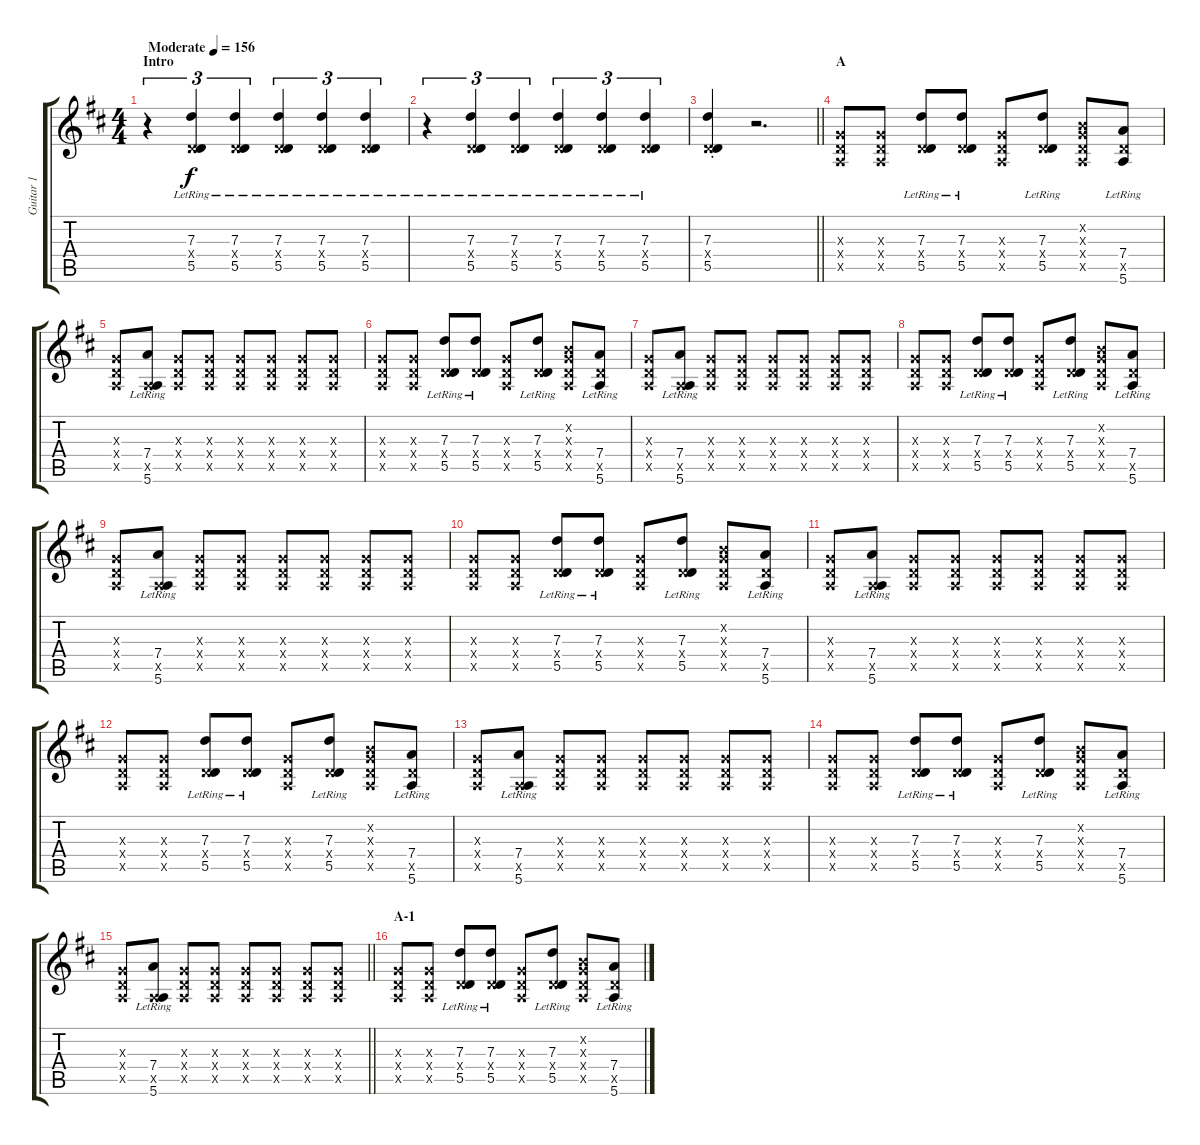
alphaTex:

\track ("Guitar 1" "Guitar 1") {instrument electricguitarjazz}
\staff {score tabs}
\tuning (E4 B3 G3 D3 A2 E2) {hide}
\ts (4 4)
\section ("" "Intro")
\tempo (156 "Moderate")
\clef g2
\ks d
r.4{tu (3 2) dy f instrument electricguitarjazz} (7.3{lr} 0.4{x} 5.5{lr}).4{tu (3 2)} (7.3{lr} 0.4{x} 5.5{lr}).4{tu (3 2)} (7.3{lr} 0.4{x} 5.5{lr}).4{tu (3 2)} (7.3{lr} 0.4{x} 5.5{lr}).4{tu (3 2)} (7.3{lr} 0.4{x} 5.5{lr}).4{tu (3 2)} |
r.4{tu (3 2)} (7.3{lr} 0.4{x} 5.5{lr}).4{tu (3 2)} (7.3{lr} 0.4{x} 5.5{lr}).4{tu (3 2)} (7.3{lr} 0.4{x} 5.5{lr}).4{tu (3 2)} (7.3{lr} 0.4{x} 5.5{lr}).4{tu (3 2)} (7.3{lr} 0.4{x} 5.5{lr}).4{tu (3 2)} |
\barLineRight lightlight
(7.3{st} 0.4{x} 5.5{st}).4 r.2{d} |
\section ("" "A")
(0.3{x} 0.4{x} 0.5{x}).8 (0.3{x} 0.4{x} 0.5{x}).8 (7.3{lr} 0.4{x} 5.5{lr}).8 (7.3{lr} 0.4{x} 5.5{lr}).8 (0.3{x} 0.4{x} 0.5{x}).8 (7.3{lr} 0.4{x} 5.5{lr}).8 (0.2{x} 0.3{x} 0.4{x} 0.5{x}).8 (7.4{lr} 5.5{x} 5.6{lr}).8 |
(0.3{x} 0.4{x} 0.5{x}).8 (7.4{lr} 0.5{x} 5.6{lr}).8 (0.3{x} 0.4{x} 0.5{x}).8 (0.3{x} 0.4{x} 0.5{x}).8 (0.3{x} 0.4{x} 0.5{x}).8 (0.3{x} 0.4{x} 0.5{x}).8 (0.3{x} 0.4{x} 0.5{x}).8 (0.3{x} 0.4{x} 0.5{x}).8 |
(0.3{x} 0.4{x} 0.5{x}).8 (0.3{x} 0.4{x} 0.5{x}).8 (7.3{lr} 0.4{x} 5.5{lr}).8 (7.3{lr} 0.4{x} 5.5{lr}).8 (0.3{x} 0.4{x} 0.5{x}).8 (7.3{lr} 0.4{x} 5.5{lr}).8 (0.2{x} 0.3{x} 0.4{x} 0.5{x}).8 (7.4{lr} 5.5{x} 5.6{lr}).8 |
(0.3{x} 0.4{x} 0.5{x}).8 (7.4{lr} 0.5{x} 5.6{lr}).8 (0.3{x} 0.4{x} 0.5{x}).8 (0.3{x} 0.4{x} 0.5{x}).8 (0.3{x} 0.4{x} 0.5{x}).8 (0.3{x} 0.4{x} 0.5{x}).8 (0.3{x} 0.4{x} 0.5{x}).8 (0.3{x} 0.4{x} 0.5{x}).8 |
(0.3{x} 0.4{x} 0.5{x}).8 (0.3{x} 0.4{x} 0.5{x}).8 (7.3{lr} 0.4{x} 5.5{lr}).8 (7.3{lr} 0.4{x} 5.5{lr}).8 (0.3{x} 0.4{x} 0.5{x}).8 (7.3{lr} 0.4{x} 5.5{lr}).8 (0.2{x} 0.3{x} 0.4{x} 0.5{x}).8 (7.4{lr} 5.5{x} 5.6{lr}).8 |
(0.3{x} 0.4{x} 0.5{x}).8 (7.4{lr} 0.5{x} 5.6{lr}).8 (0.3{x} 0.4{x} 0.5{x}).8 (0.3{x} 0.4{x} 0.5{x}).8 (0.3{x} 0.4{x} 0.5{x}).8 (0.3{x} 0.4{x} 0.5{x}).8 (0.3{x} 0.4{x} 0.5{x}).8 (0.3{x} 0.4{x} 0.5{x}).8 |
(0.3{x} 0.4{x} 0.5{x}).8 (0.3{x} 0.4{x} 0.5{x}).8 (7.3{lr} 0.4{x} 5.5{lr}).8 (7.3{lr} 0.4{x} 5.5{lr}).8 (0.3{x} 0.4{x} 0.5{x}).8 (7.3{lr} 0.4{x} 5.5{lr}).8 (0.2{x} 0.3{x} 0.4{x} 0.5{x}).8 (7.4{lr} 5.5{x} 5.6{lr}).8 |
(0.3{x} 0.4{x} 0.5{x}).8 (7.4{lr} 0.5{x} 5.6{lr}).8 (0.3{x} 0.4{x} 0.5{x}).8 (0.3{x} 0.4{x} 0.5{x}).8 (0.3{x} 0.4{x} 0.5{x}).8 (0.3{x} 0.4{x} 0.5{x}).8 (0.3{x} 0.4{x} 0.5{x}).8 (0.3{x} 0.4{x} 0.5{x}).8 |
(0.3{x} 0.4{x} 0.5{x}).8 (0.3{x} 0.4{x} 0.5{x}).8 (7.3{lr} 0.4{x} 5.5{lr}).8 (7.3{lr} 0.4{x} 5.5{lr}).8 (0.3{x} 0.4{x} 0.5{x}).8 (7.3{lr} 0.4{x} 5.5{lr}).8 (0.2{x} 0.3{x} 0.4{x} 0.5{x}).8 (7.4{lr} 5.5{x} 5.6{lr}).8 |
(0.3{x} 0.4{x} 0.5{x}).8 (7.4{lr} 0.5{x} 5.6{lr}).8 (0.3{x} 0.4{x} 0.5{x}).8 (0.3{x} 0.4{x} 0.5{x}).8 (0.3{x} 0.4{x} 0.5{x}).8 (0.3{x} 0.4{x} 0.5{x}).8 (0.3{x} 0.4{x} 0.5{x}).8 (0.3{x} 0.4{x} 0.5{x}).8 |
(0.3{x} 0.4{x} 0.5{x}).8 (0.3{x} 0.4{x} 0.5{x}).8 (7.3{lr} 0.4{x} 5.5{lr}).8 (7.3{lr} 0.4{x} 5.5{lr}).8 (0.3{x} 0.4{x} 0.5{x}).8 (7.3{lr} 0.4{x} 5.5{lr}).8 (0.2{x} 0.3{x} 0.4{x} 0.5{x}).8 (7.4{lr} 5.5{x} 5.6{lr}).8 |
\barLineRight lightlight
(0.3{x} 0.4{x} 0.5{x}).8 (7.4{lr} 0.5{x} 5.6{lr}).8 (0.3{x} 0.4{x} 0.5{x}).8 (0.3{x} 0.4{x} 0.5{x}).8 (0.3{x} 0.4{x} 0.5{x}).8 (0.3{x} 0.4{x} 0.5{x}).8 (0.3{x} 0.4{x} 0.5{x}).8 (0.3{x} 0.4{x} 0.5{x}).8 |
\section ("" "A-1")
(0.3{x} 0.4{x} 0.5{x}).8 (0.3{x} 0.4{x} 0.5{x}).8 (7.3{lr} 0.4{x} 5.5{lr}).8 (7.3{lr} 0.4{x} 5.5{lr}).8 (0.3{x} 0.4{x} 0.5{x}).8 (7.3{lr} 0.4{x} 5.5{lr}).8 (0.2{x} 0.3{x} 0.4{x} 0.5{x}).8 (7.4{lr} 5.5{x} 5.6{lr}).8
